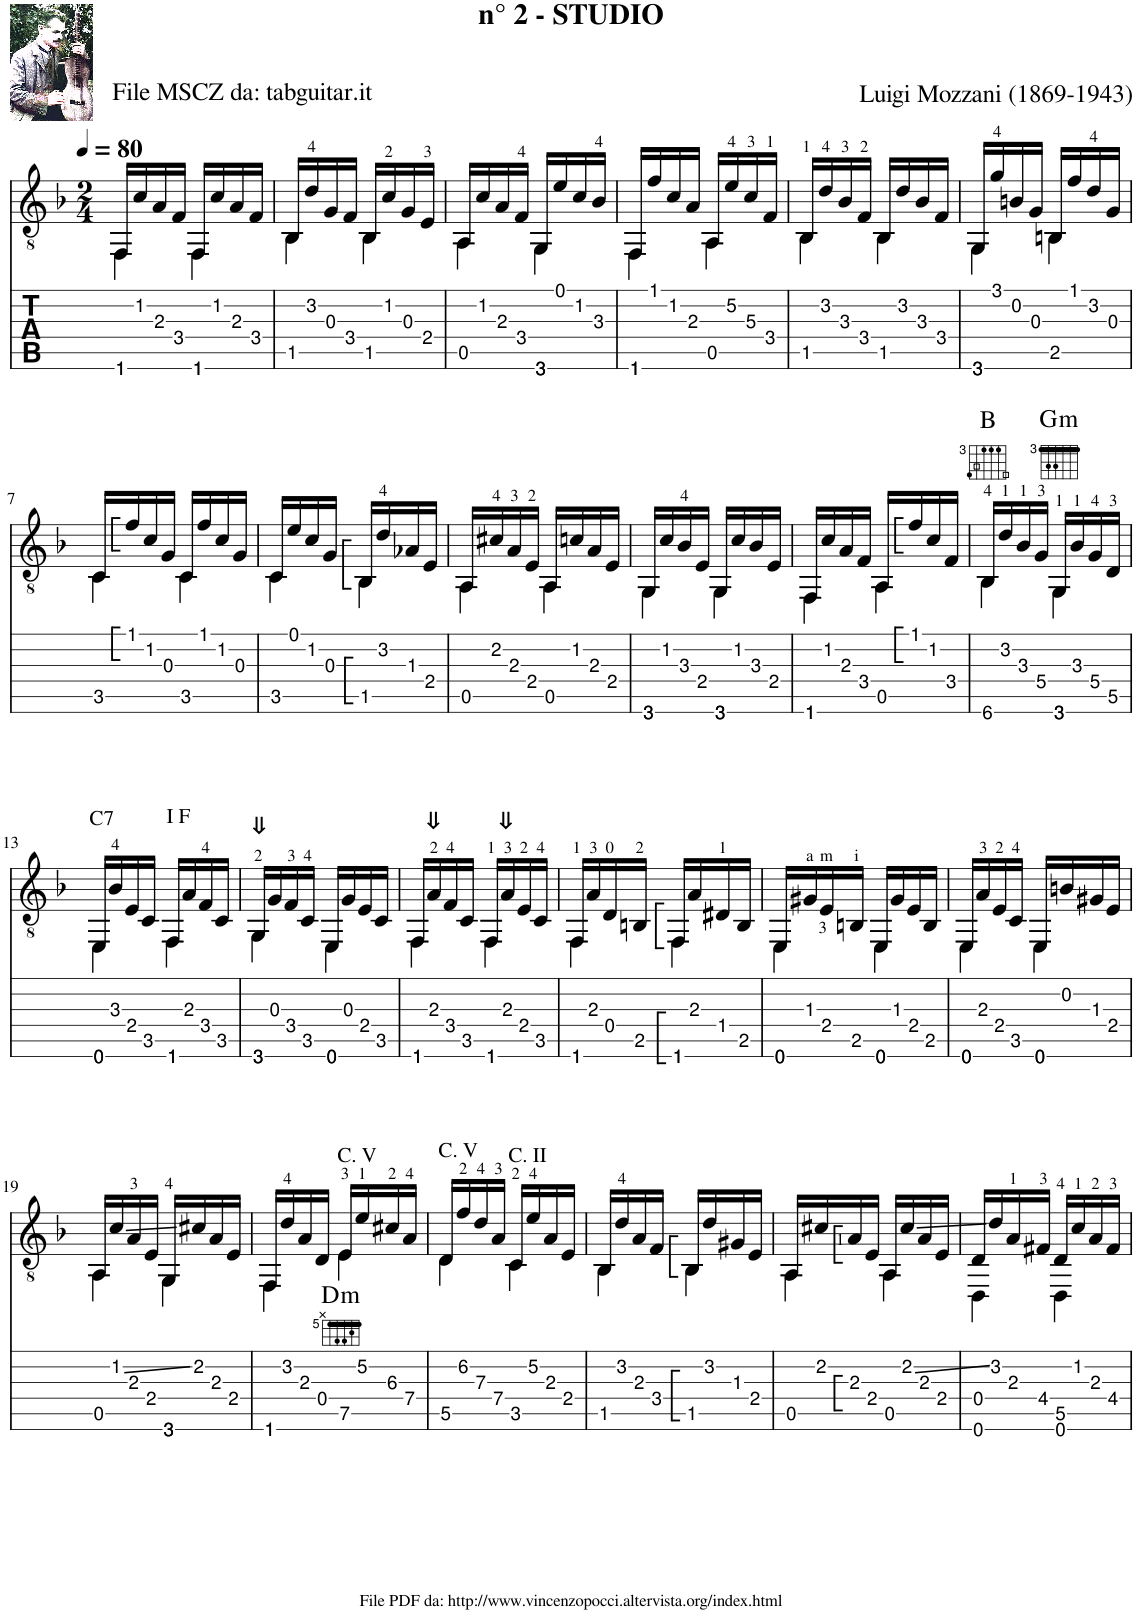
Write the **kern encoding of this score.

**kern	**kern	**harte
*part1	*part1	*part1
*staff2	*staff1	*
*I"Guitar	*	*
*I'Guit.	*	*
*stria6	*	*
*	*clefGv2	*
*k[b-]	*k[b-]	*
*M2/4	*M2/4	*
*MM80	*MM80	*
=1	=1	=1
*^	*^	*
16FFLL	4FF	16FF/LL	4FF\	.
16cJ	.	16c/	.	.
16AL	.	16A/	.	.
16FJJ	.	16F/JJ	.	.
16FFLL	4FF	16FF/LL	4FF\	.
16cJ	.	16c/	.	.
16AL	.	16A/	.	.
16FJJ	.	16F/JJ	.	.
=2	=2	=2	=2	=2
16BB-LL	4BB-	16BB-/LL	4BB-\	.
16dJ	.	16d/	.	.
16GL	.	16G/	.	.
16FJJ	.	16F/JJ	.	.
16BB-LL	4BB-	16BB-/LL	4BB-\	.
16cJ	.	16c/	.	.
16GL	.	16G/	.	.
16EJJ	.	16E/JJ	.	.
=3	=3	=3	=3	=3
16AALL	4AA	16AA/LL	4AA\	.
16cJ	.	16c/	.	.
16AL	.	16A/	.	.
16FJJ	.	16F/JJ	.	.
16GGLL	4GG	16GG/LL	4GG\	.
16eJ	.	16e/	.	.
16cL	.	16c/	.	.
16B-JJ	.	16B-/JJ	.	.
=4	=4	=4	=4	=4
16FFLL	4FF	16FF/LL	4FF\	.
16fJ	.	16f/	.	.
16cL	.	16c/	.	.
16AJJ	.	16A/JJ	.	.
16AALL	4AA	16AA/LL	4AA\	.
16eJ	.	16e/	.	.
16cL	.	16c/	.	.
16FJJ	.	16F/JJ	.	.
=5	=5	=5	=5	=5
16BB-LL	4BB-	16BB-/LL	4BB-\	.
16dJ	.	16d/	.	.
16B-L	.	16B-/	.	.
16FJJ	.	16F/JJ	.	.
16BB-LL	4BB-	16BB-/LL	4BB-\	.
16dJ	.	16d/	.	.
16B-L	.	16B-/	.	.
16FJJ	.	16F/JJ	.	.
=6	=6	=6	=6	=6
16GGLL	4GG	16GG/LL	4GG\	.
16gJ	.	16g/	.	.
16BL	.	16Bn/	.	.
16GJJ	.	16G/JJ	.	.
16BBLL	4BB	16BBn/LL	4BB\	.
16fJ	.	16f/	.	.
16dL	.	16d/	.	.
16GJJ	.	16G/JJ	.	.
!!LO:LB:g=z	!!
=7	=7	=7	=7	=7
16CLL	4C	16C/LL	4C\	.
16fJ	.	16f/	.	.
16cL	.	16c/	.	.
16GJJ	.	16G/JJ	.	.
16CLL	4C	16C/LL	4C\	.
16fJ	.	16f/	.	.
16cL	.	16c/	.	.
16GJJ	.	16G/JJ	.	.
=8	=8	=8	=8	=8
16CLL	4C	16C/LL	4C\	.
16eJ	.	16e/	.	.
16cL	.	16c/	.	.
16GJJ	.	16G/JJ	.	.
16BB-LL	4BB-	16BB-/LL	4BB-\	.
16dJ	.	16d/	.	.
16A-L	.	16A-X/	.	.
16EJJ	.	16E/JJ	.	.
=9	=9	=9	=9	=9
16AALL	4AA	16AA/LL	4AA\	.
16c#J	.	16c#X/	.	.
16AL	.	16A/	.	.
16EJJ	.	16E/JJ	.	.
16AALL	4AA	16AA/LL	4AA\	.
16cJ	.	16cn/	.	.
16AL	.	16A/	.	.
16EJJ	.	16E/JJ	.	.
=10	=10	=10	=10	=10
16GGLL	4GG	16GG/LL	4GG\	.
16cJ	.	16c/	.	.
16B-L	.	16B-/	.	.
16EJJ	.	16E/JJ	.	.
16GGLL	4GG	16GG/LL	4GG\	.
16cJ	.	16c/	.	.
16B-L	.	16B-/	.	.
16EJJ	.	16E/JJ	.	.
=11	=11	=11	=11	=11
16FFLL	4FF	16FF/LL	4FF\	.
16cJ	.	16c/	.	.
16AL	.	16A/	.	.
16FJJ	.	16F/JJ	.	.
16AALL	4AA	16AA/LL	4AA\	.
16fJ	.	16f/	.	.
16cL	.	16c/	.	.
16FJJ	.	16F/JJ	.	.
=12	=12	=12	=12	=12
16BB-LL	4BB-	16BB-/LL	4BB-\	B:maj
16dJ	.	16d/	.	.
16B-L	.	16B-/	.	.
16GJJ	.	16G/JJ	.	.
!	!	!	!	!LO:H:kt=m
16GGLL	4GG	16GG/LL	4GG\	G:min
16B-J	.	16B-/	.	.
16GL	.	16G/	.	.
16DJJ	.	16D/JJ	.	.
!!LO:LB:g=z	!!
=13	=13	=13	=13	=13
!	!	!LO:TX:a:t=C7	!	!
16EELL	4EE	16EE/LL	4EE\	.
16B-J	.	16B-/	.	.
16EL	.	16E/	.	.
16CJJ	.	16C/JJ	.	.
!	!	!LO:TX:a:t=I F	!	!
16FFLL	4FF	16FF/LL	4FF\	.
16AJ	.	16A/	.	.
16FL	.	16F/	.	.
16CJJ	.	16C/JJ	.	.
=14	=14	=14	=14	=14
!	!	!LO:TX:a:B:t=⇓	!	!
16GGLL	4GG	16GG/LL	4GG\	.
16GJ	.	16G/	.	.
16FL	.	16F/	.	.
16CJJ	.	16C/JJ	.	.
16EELL	4EE	16EE/LL	4EE\	.
16GJ	.	16G/	.	.
16EL	.	16E/	.	.
16CJJ	.	16C/JJ	.	.
=15	=15	=15	=15	=15
16FFLL	4FF	16FF/LL	4FF\	.
!	!	!LO:TX:a:B:t=⇓	!	!
16AJ	.	16A/	.	.
16FL	.	16F/	.	.
16CJJ	.	16C/JJ	.	.
16FFLL	4FF	16FF/LL	4FF\	.
!	!	!LO:TX:a:B:t=⇓	!	!
16AJ	.	16A/	.	.
16EL	.	16E/	.	.
16CJJ	.	16C/JJ	.	.
=16	=16	=16	=16	=16
16FFLL	4FF	16FF/LL	4FF\	.
16AJ	.	16A/	.	.
16DL	.	16D/	.	.
16BBJJ	.	16BBn/JJ	.	.
16FFLL	4FF	16FF/LL	4FF\	.
16AJ	.	16A/	.	.
16D#L	.	16D#X/	.	.
16BBJJ	.	16BB/JJ	.	.
=17	=17	=17	=17	=17
16EELL	4EE	16EE/LL	4EE\	.
16G#J	.	16G#X/	.	.
16EL	.	16E/	.	.
16BBJJ	.	16BBn/JJ	.	.
16EELL	4EE	16EE/LL	4EE\	.
16G#J	.	16G#/	.	.
16EL	.	16E/	.	.
16BBJJ	.	16BB/JJ	.	.
=18	=18	=18	=18	=18
16EELL	4EE	16EE/LL	4EE\	.
16AJ	.	16A/	.	.
16EL	.	16E/	.	.
16CJJ	.	16C/JJ	.	.
16EELL	4EE	16EE/LL	4EE\	.
16BJ	.	16Bn/	.	.
16G#L	.	16G#X/	.	.
16EJJ	.	16E/JJ	.	.
!!LO:LB:g=z	!!
=19	=19	=19	=19	=19
16AALL	4AA	16AA/LL	4AA\	.
16cJ	.	16c/	.	.
16AL	.	16A/	.	.
16EJJ	.	16E/JJ	.	.
16GGLL	4GG	16GG/LL	4GG\	.
16c#J	.	16c#X/	.	.
16AL	.	16A/	.	.
16EJJ	.	16E/JJ	.	.
=20	=20	=20	=20	=20
16FFLL	4FF	16FF/LL	4FF\	.
16dJ	.	16d/	.	.
16AL	.	16A/	.	.
16DJJ	.	16D/JJ	.	.
!	!	!LO:TX:a:t=C. V	!	!LO:H:kt=m
16ELL	4E	16E/LL	4E\	D:min
16eJ	.	16e/	.	.
16c#L	.	16c#X/	.	.
16AJJ	.	16A/JJ	.	.
=21	=21	=21	=21	=21
!	!	!LO:TX:a:t=C. V	!	!
16DLL	4D	16D/LL	4D\	.
16fJ	.	16f/	.	.
16dL	.	16d/	.	.
16AJJ	.	16A/JJ	.	.
!	!	!LO:TX:a:t=C. II	!	!
16CLL	4C	16C/LL	4C\	.
16eJ	.	16e/	.	.
16AL	.	16A/	.	.
16EJJ	.	16E/JJ	.	.
=22	=22	=22	=22	=22
16BB-LL	4BB-	16BB-/LL	4BB-\	.
16dJ	.	16d/	.	.
16AL	.	16A/	.	.
16FJJ	.	16F/JJ	.	.
16BB-LL	4BB-	16BB-/LL	4BB-\	.
16dJ	.	16d/	.	.
16G#L	.	16G#X/	.	.
16EJJ	.	16E/JJ	.	.
=23	=23	=23	=23	=23
16AALL	4AA	16AA/LL	4AA\	.
16c#J	.	16c#X/	.	.
16AL	.	16A/	.	.
16EJJ	.	16E/JJ	.	.
16AALL	4AA	16AA/LL	4AA\	.
16c#J	.	16c#/	.	.
16AL	.	16A/	.	.
16EJJ	.	16E/JJ	.	.
=24	=24	=24	=24	=24
16DLL	4DD	16D/LL	4DD\	.
16dJ	.	16d/	.	.
16AL	.	16A/	.	.
16F#JJ	.	16F#X/JJ	.	.
16DLL	4DD	16D/LL	4DD\	.
16cJ	.	16c/	.	.
16AL	.	16A/	.	.
16F#JJ	.	16F#/JJ	.	.
*v	*v	*	*	*
*	*v	*v	*
=	=	=
*-	*-	*-
